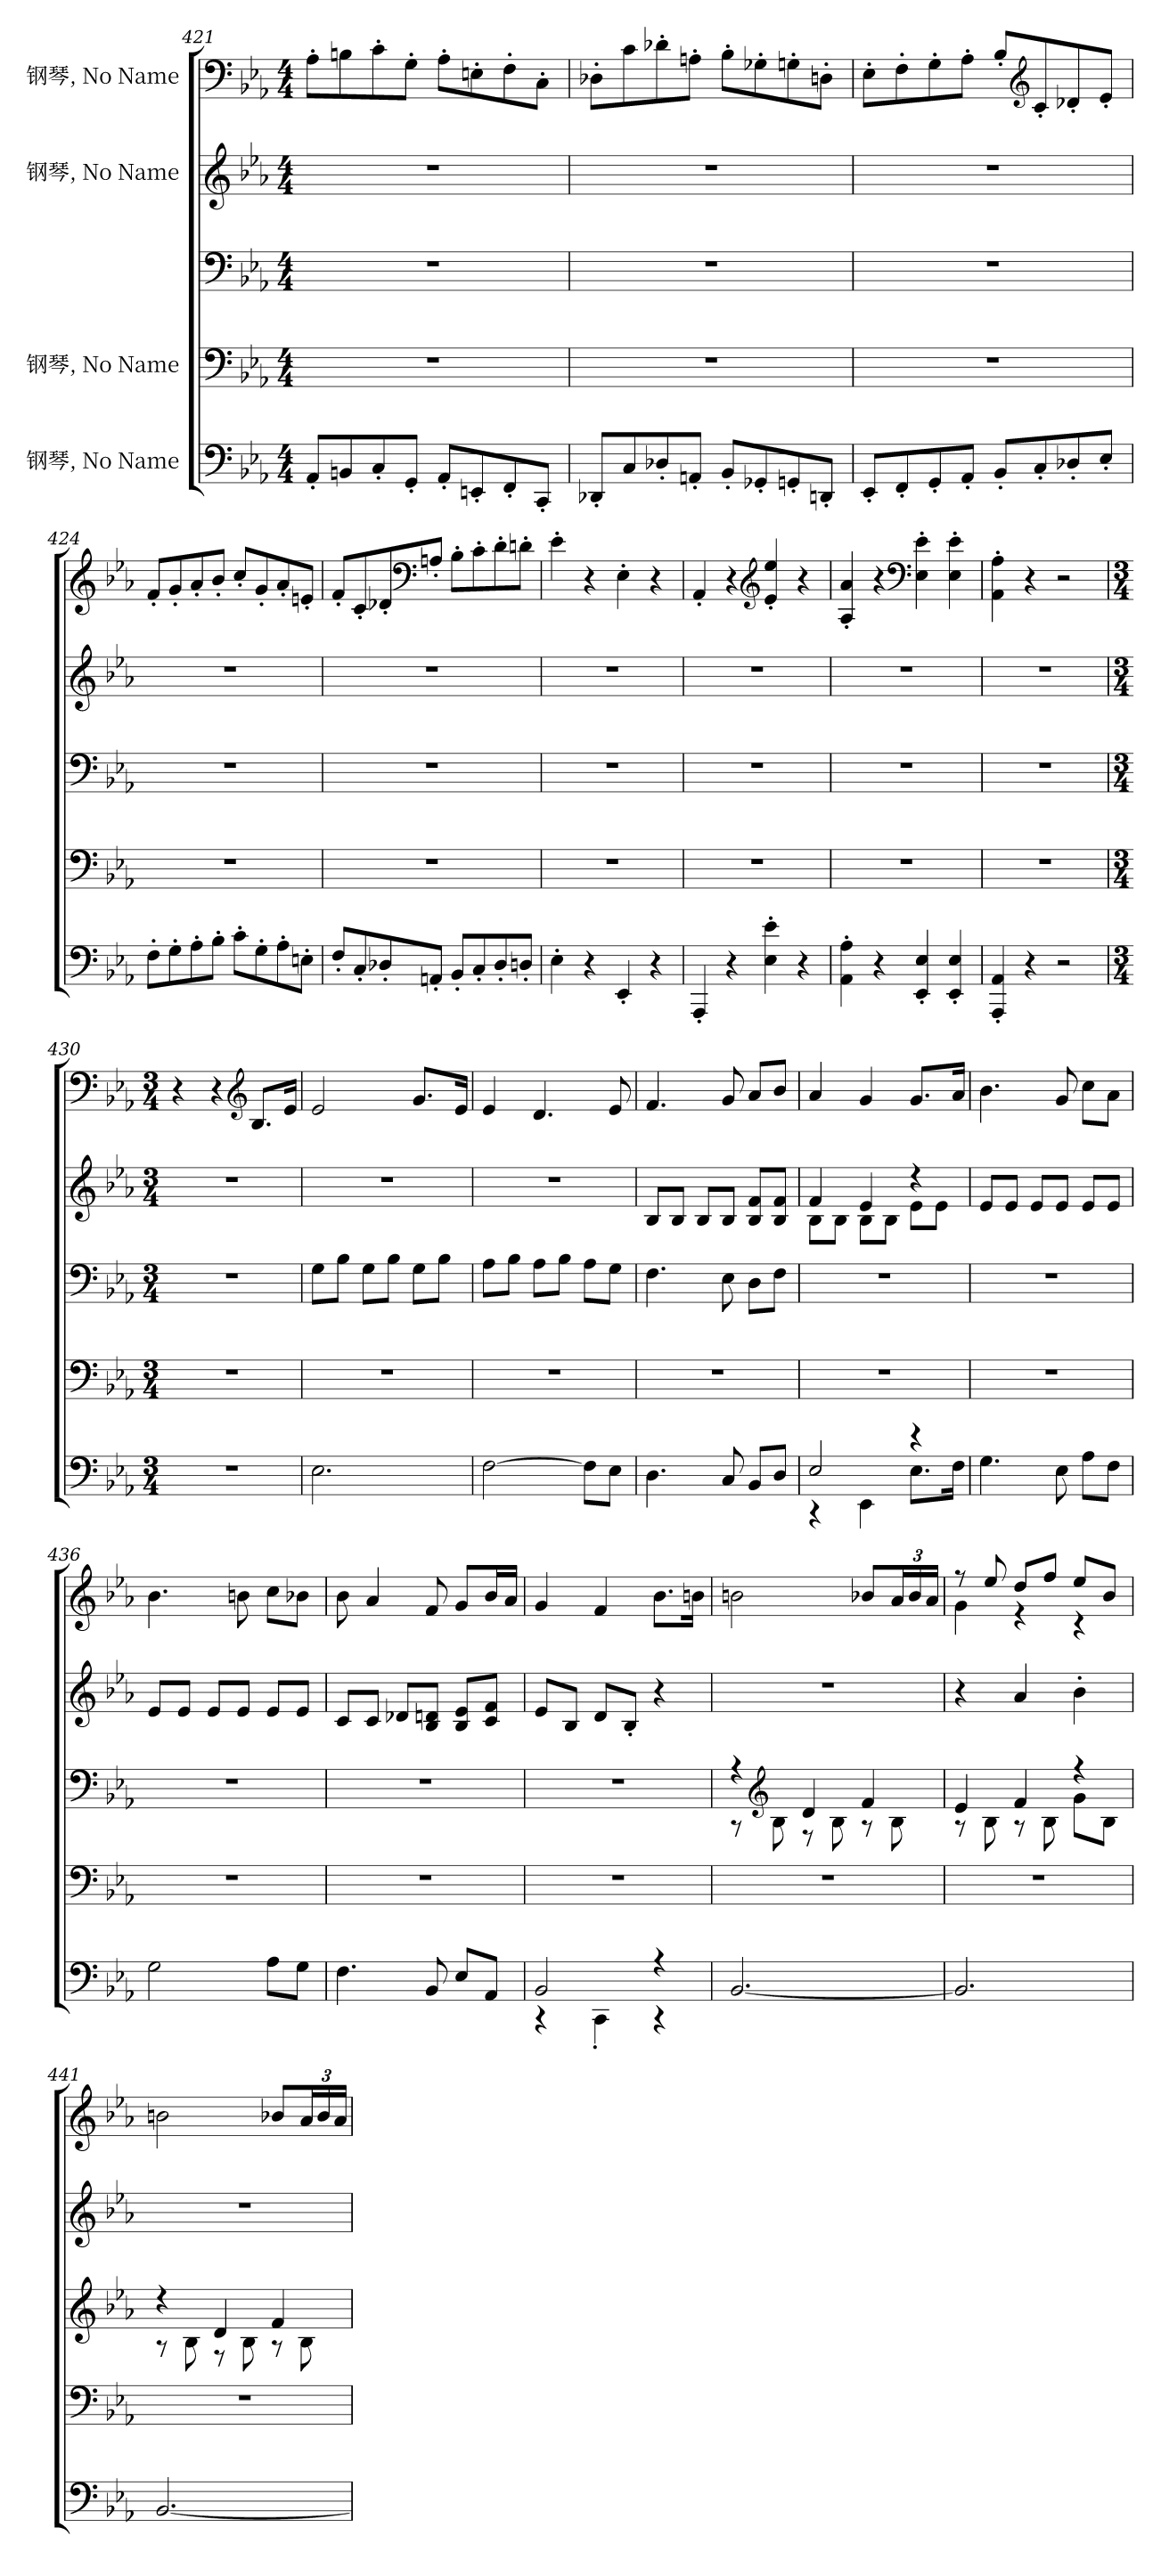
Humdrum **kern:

**kern	**kern	**kern	**kern	**kern
*part4	*part3	*part3	*part2	*part1
*staff5	*staff4	*staff3	*staff2	*staff1
*I"钢琴, No Name	*I"钢琴, No Name	*	*I"钢琴, No Name	*I"钢琴, No Name
*clefF4	*clefF4	*clefF4	*clefG2	*clefF4
*k[b-e-a-]	*k[b-e-a-]	*k[b-e-a-]	*k[b-e-a-]	*k[b-e-a-]
*M4/4	*M4/4	*M4/4	*M4/4	*M4/4
*MM196	*MM196	*MM196	*MM196	*MM196
=421	=421	=421	=421	=421
8AA-'/L	1r	1r	1r	8A-'\L
8BBn/	.	.	.	8Bn\
8C'/	.	.	.	8c'\
8GG'/J	.	.	.	8G'\J
8AA-'/L	.	.	.	8A-'\L
8EEn'/	.	.	.	8En'\
8FF'/	.	.	.	8F'\
8CC'/J	.	.	.	8C'\J
!!LO:LB:g=z
=422	=422	=422	=422	=422
*	*	*	*	*MM196
8DD-X'/L	1r	1r	1r	8D-X'\L
8C/	.	.	.	8c\
8D-X'/	.	.	.	8d-X'\
8AAn'/J	.	.	.	8An'\J
8BB-'/L	.	.	.	8B-'\L
8GG-X'/	.	.	.	8G-X'\
8GGn'/	.	.	.	8Gn'\
8DDn'/J	.	.	.	8Dn'\J
=423	=423	=423	=423	=423
*	*	*	*	*MM196
8EE-'/L	1r	1r	1r	8E-'\L
8FF'/	.	.	.	8F'\
8GG'/	.	.	.	8G'\
8AA-'/J	.	.	.	8A-'\J
8BB-'/L	.	.	.	8B-'/L
*	*	*	*	*clefG2
8C'/	.	.	.	8c'/
8D-X'/	.	.	.	8d-X'/
8E-'/J	.	.	.	8e-'/J
=424	=424	=424	=424	=424
8F'\L	1r	1r	1r	8f'/L
8G'\	.	.	.	8g'/
8A-'\	.	.	.	8a-'/
8B-'\J	.	.	.	8b-'/J
8c'\L	.	.	.	8cc'/L
8G'\	.	.	.	8g'/
8A-'\	.	.	.	8a-'/
8En'\J	.	.	.	8en'/J
!!LO:PB:g=z
=425	=425	=425	=425	=425
8F'/L	1r	1r	1r	8f'/L
8C'/	.	.	.	8c'/
8D-X'/	.	.	.	8d-X'/
*	*	*	*	*clefF4
8AAn'/J	.	.	.	8An'/J
8BB-'/L	.	.	.	8B-'\L
8C'/	.	.	.	8c'\
8D-'/	.	.	.	8d-'\
8Dn'/J	.	.	.	8dn'\J
=426	=426	=426	=426	=426
*	*	*	*	*MM192
4E-'\	1r	1r	1r	4e-'\
4r	.	.	.	4r
4EE-'/	.	.	.	4E-'\
4r	.	.	.	4r
=427	=427	=427	=427	=427
*	*	*	*	*MM190
4AAA-'/	1r	1r	1r	4AA-'/
4r	.	.	.	4r
*	*	*	*	*clefG2
4E-\' 4e-\'	.	.	.	4e-/' 4ee-/'
4r	.	.	.	4r
=428	=428	=428	=428	=428
4AA-\' 4A-\'	1r	1r	1r	4A-/' 4a-/'
*	*	*	*	*MM185
4r	.	.	.	4r
*	*	*	*	*clefF4
4EE-/' 4E-/'	.	.	.	4E-\' 4e-\'
4EE-/' 4E-/'	.	.	.	4E-\' 4e-\'
=429	=429	=429	=429	=429
*	*	*	*	*MM120
4AAA-/' 4AA-/'	1r	1r	1r	4AA-\' 4A-\'
4r	.	.	.	4r
2r	.	.	.	2r
!!LO:LB:g=z
=430	=430	=430	=430	=430
*M3/4	*M3/4	*M3/4	*M3/4	*M3/4
*	*	*	*	*MM100
2.r	2.r	2.r	2.r	4r
.	.	.	.	4r
*	*	*	*	*clefG2
*	*	*	*	*MM114
.	.	.	.	8.B-/L
*	*	*	*	*MM112
.	.	.	.	16e-/Jk
=431	=431	=431	=431	=431
*	*	*	*	*MM118
2.E-\	2.r	8G\L	2.r	2e-/
.	.	8B-\J	.	.
.	.	8G\L	.	.
.	.	8B-\J	.	.
.	.	8G\L	.	8.g/L
.	.	8B-\J	.	.
*	*	*	*	*MM116
.	.	.	.	16e-/Jk
=432	=432	=432	=432	=432
*	*	*	*	*MM118
[2F\	2.r	8A-\L	2.r	4e-/
.	.	8B-\J	.	.
.	.	8A-\L	.	4.d/
.	.	8B-\J	.	.
8F\L]	.	8A-\L	.	.
8E-\J	.	8G\J	.	8e-/
=433	=433	=433	=433	=433
*	*	*	*	*MM118
4.D\	2.r	4.F\	8B-/L	4.f/
.	.	.	8B-/J	.
.	.	.	8B-/L	.
8C/	.	8E-\	8B-/J	8g/
8BB-/L	.	8D\L	8B-/ 8f/L	8a-/L
8D/J	.	8F\J	8B-/ 8f/J	8b-/J
=434	=434	=434	=434	=434
*^	*	*	*^	*
2E-/	4r	2.r	2.r	4f/	8B-\L	4a-/
.	.	.	.	.	8B-\J	.
.	4EE-\	.	.	4e-/	8B-\L	4g/
.	.	.	.	.	8B-\J	.
*	*	*	*	*	*	*MM118
4r	8.E-\L	.	.	4r	8e-\L	8.g/L
.	.	.	.	.	8e-\J	.
*	*	*	*	*	*	*MM116
.	16F\Jk	.	.	.	.	16a-/Jk
*v	*v	*	*	*v	*v	*
!!LO:PB:g=z
=435	=435	=435	=435	=435
*	*	*	*	*MM118
4.G\	2.r	2.r	8e-/L	4.b-\
.	.	.	8e-/J	.
.	.	.	8e-/L	.
8E-\	.	.	8e-/J	8g/
8A-\L	.	.	8e-/L	8cc\L
8F\J	.	.	8e-/J	8a-\J
=436	=436	=436	=436	=436
*	*	*	*	*MM118
2G\	2.r	2.r	8e-/L	4.b-\
.	.	.	8e-/J	.
.	.	.	8e-/L	.
.	.	.	8e-/J	8bn\
8A-\L	.	.	8e-/L	8cc\L
8G\J	.	.	8e-/J	8b-X\J
=437	=437	=437	=437	=437
4.F\	2.r	2.r	8c/L	8b-\
.	.	.	8c/J	4a-/
.	.	.	8d-X/L	.
8BB-/	.	.	8B-/ 8dn/J	8f/
8E-/L	.	.	8B-/ 8e-/L	8g/L
8AA-/J	.	.	8c/ 8f/J	16b-/L
*	*	*	*	*MM114
.	.	.	.	16a-/JJ
=438	=438	=438	=438	=438
*^	*	*	*	*
2BB-/	4r	2.r	2.r	8e-/L	4g/
.	.	.	.	8B-/J	.
.	4CC'\	.	.	8d/L	4f/
.	.	.	.	8B-'/J	.
*	*	*	*	*	*MM114
4r	4r	.	.	4r	8.b-\L
.	.	.	.	.	16bn\Jk
*v	*v	*	*	*	*
!!LO:LB:g=z
=439	=439	=439	=439	=439
*	*	*	*	*MM118
*	*	*^	*	*
[2.BB-/	2.r	4r	8r	2.r	2bn\
*	*	*clefG2	*	*	*
.	.	.	8B-\	.	.
.	.	4d/	8r	.	.
.	.	.	8B-\	.	.
.	.	4f/	8r	.	8b-X/L
*	*	*	*	*	*Xbrackettup
.	.	.	8B-\	.	24a-/L
.	.	.	.	.	24b-/
.	.	.	.	.	24a-/JJ
=440	=440	=440	=440	=440	=440
*	*	*	*	*	*^
2.BB-/]	2.r	4e-/	8r	4r	8r	4g\
.	.	.	8B-\	.	8ee-/	.
.	.	4f/	8r	4a-/	8dd/L	4r
.	.	.	8B-\	.	8ff/J	.
*	*	*	*	*	*MM118	*
.	.	4r	8g\L	4b-'\	8ee-/L	4r
.	.	.	8B-\J	.	8b-/J	.
*	*	*	*	*	*v	*v
=441	=441	=441	=441	=441	=441
*	*	*	*	*	*MM118
[2.BB-/	2.r	4r	8r	2.r	2bn\
.	.	.	8B-\	.	.
.	.	4d/	8r	.	.
.	.	.	8B-\	.	.
.	.	4f/	8r	.	8b-X/L
.	.	.	8B-\	.	24a-/L
.	.	.	.	.	24b-/
.	.	.	.	.	24a-/JJ
*	*	*v	*v	*	*
=	=	=	=	=
*-	*-	*-	*-	*-
